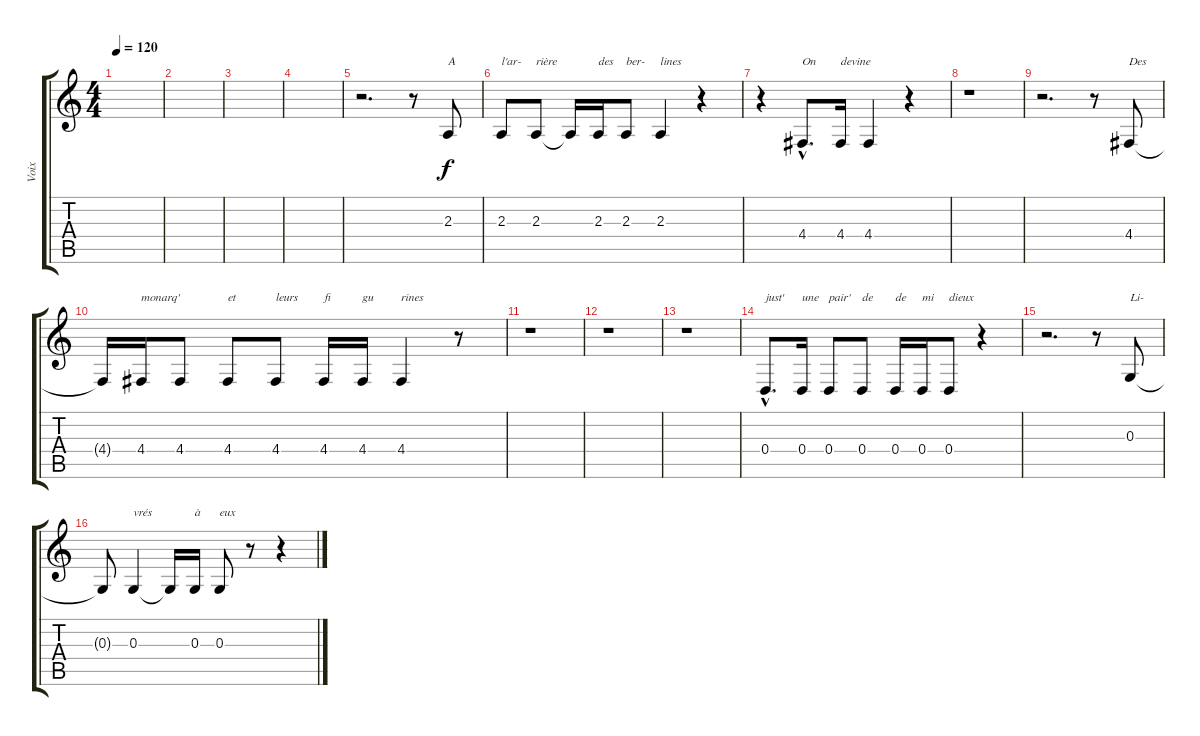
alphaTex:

\track ("Voix" "Voix") {instrument accordion}
\staff {score tabs}
\tuning (E4 B3 G3 D3 A2 E2) {hide}
\ts (4 4)
\tempo 120
\clef g2
\ks c
|
|
|
|
r.2{d} r.8 2.3.8{txt "A"} |
2.3.8{txt "l'ar-"} 2.3.8{txt "rière"} 2.3{t}.16 2.3.16{txt "des"} 2.3.8{txt "ber-"} 2.3.4{txt "lines"} r.4 |
r.4 4.4{hac}.8{d txt "On"} 4.4.16{txt "devine"} 4.4.4 r.4 |
r.1 |
r.2{d} r.8 4.4.8{txt "Des"} |
4.4{t}.16 4.4.16{txt "monarq'"} 4.4.8 4.4.8{txt "et"} 4.4.8{txt "leurs"} 4.4.16{txt "fi"} 4.4.16{txt "gu"} 4.4.4{txt "rines"} r.8 |
r.1 |
r.1 |
r.1 |
0.4{hac}.8{d txt "just'"} 0.4.16{txt "une"} 0.4.8{txt "pair'"} 0.4.8{txt "de"} 0.4.16{txt "de"} 0.4.16{txt "mi"} 0.4.8{txt "dieux"} r.4 |
r.2{d} r.8 0.3.8{txt "Li-"} |
0.3{t}.8 0.3.4{txt "vrés"} 0.3{t}.16 0.3.16{txt "à"} 0.3.8{txt "eux"} r.8 r.4
